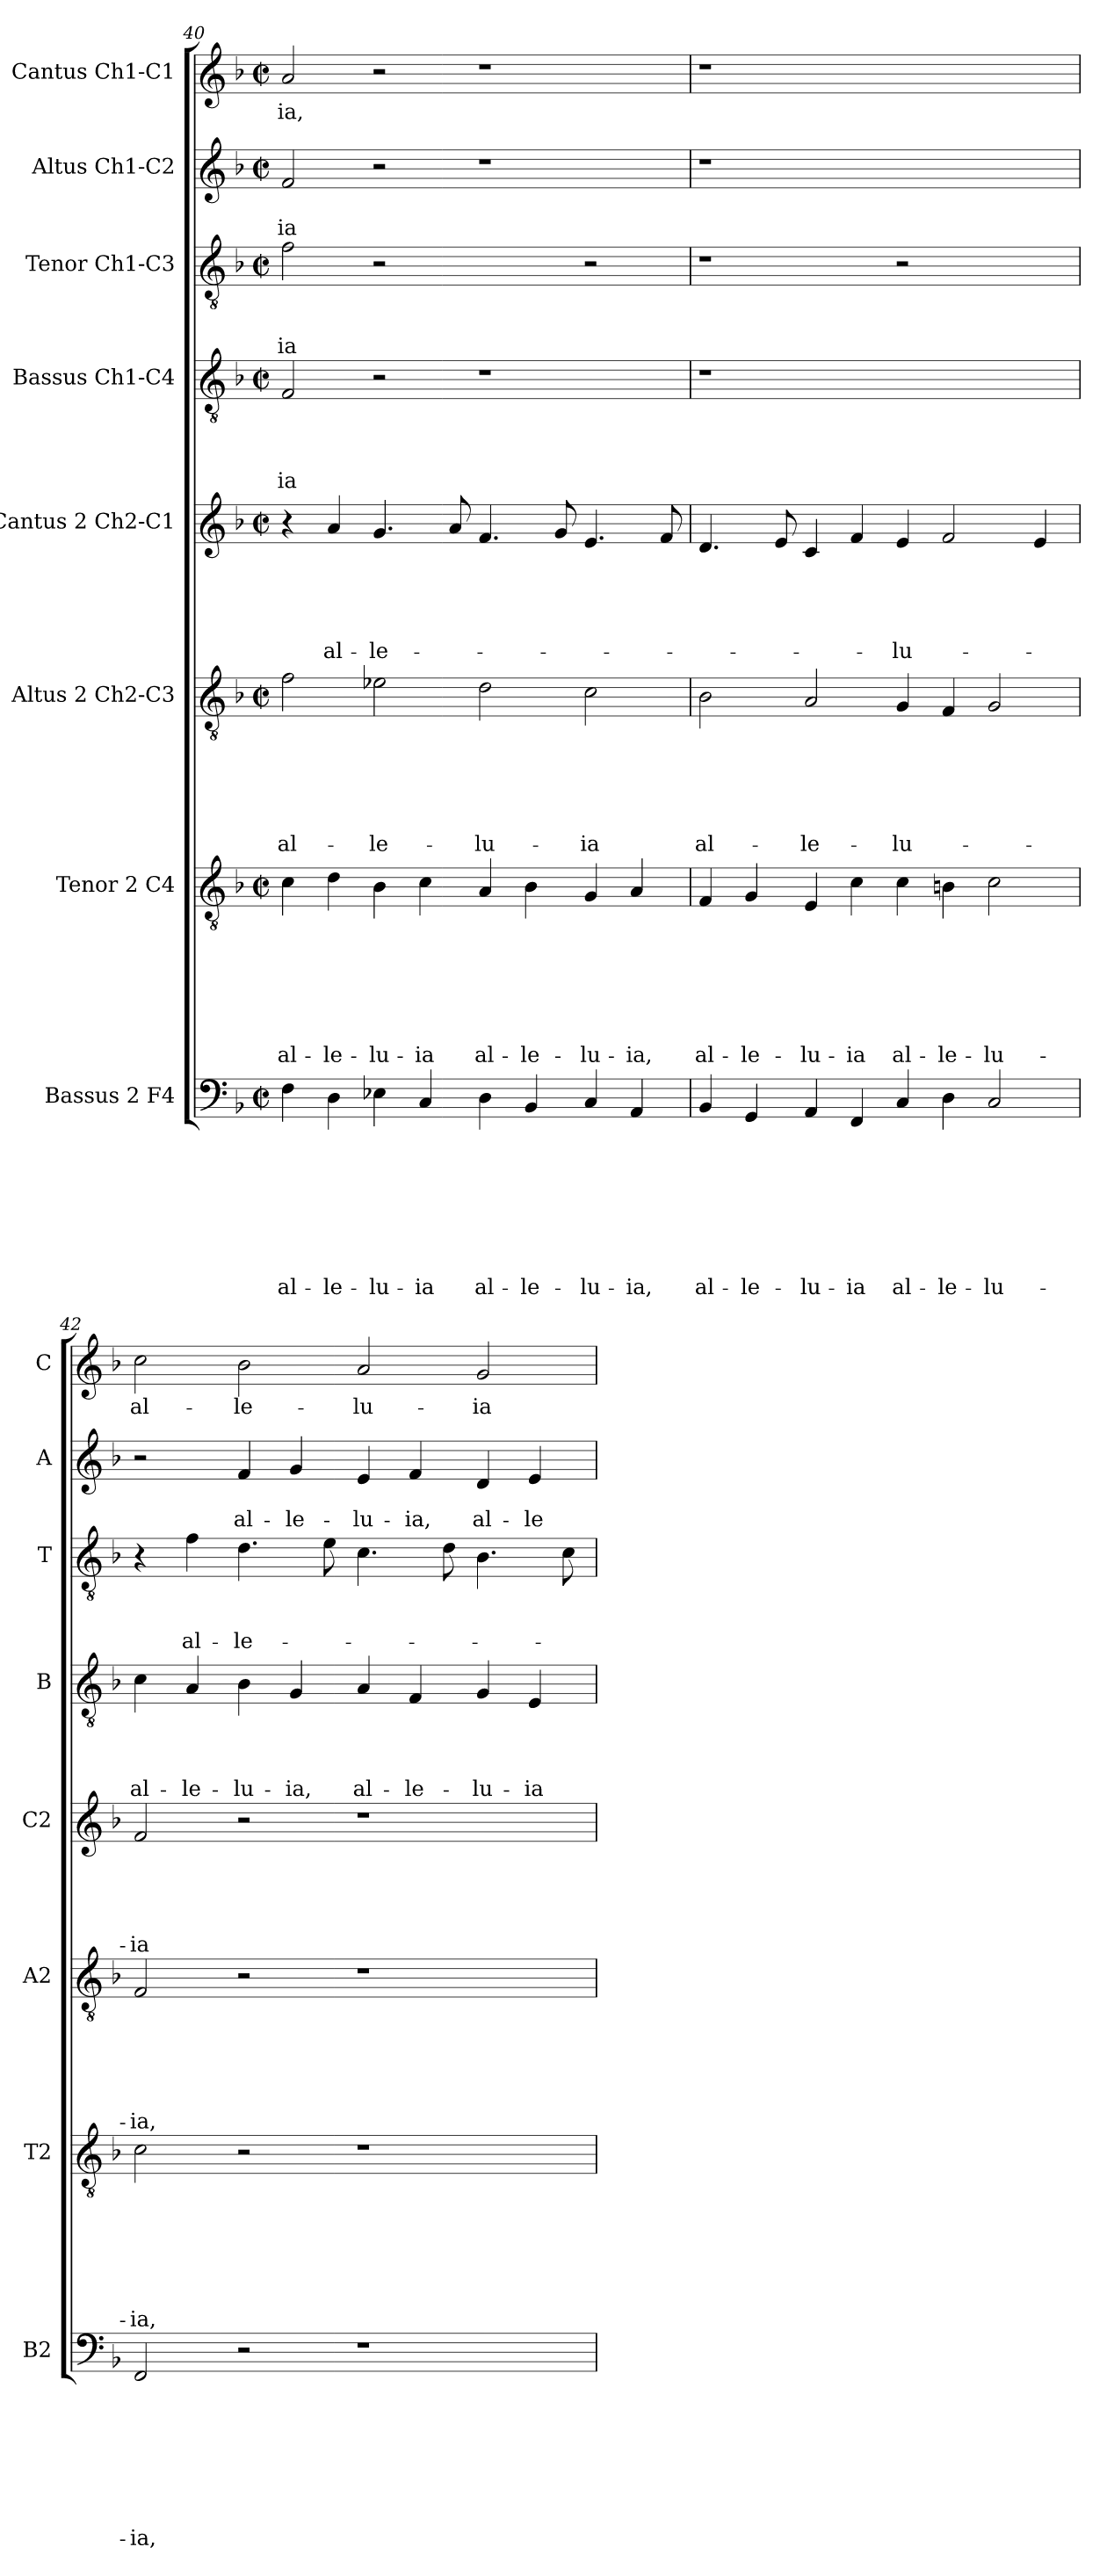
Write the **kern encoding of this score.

**kern	**text	**text	**text	**text	**text	**text	**text	**text	**kern	**text	**text	**text	**text	**text	**text	**text	**kern	**text	**text	**text	**text	**text	**text	**kern	**text	**text	**text	**text	**text	**kern	**text	**text	**text	**text	**kern	**text	**text	**text	**kern	**text	**text	**kern	**text
*part8	*part8	*part8	*part8	*part8	*part8	*part8	*part8	*part8	*part7	*part7	*part7	*part7	*part7	*part7	*part7	*part7	*part6	*part6	*part6	*part6	*part6	*part6	*part6	*part5	*part5	*part5	*part5	*part5	*part5	*part4	*part4	*part4	*part4	*part4	*part3	*part3	*part3	*part3	*part2	*part2	*part2	*part1	*part1
*staff8	*staff8	*staff8	*staff8	*staff8	*staff8	*staff8	*staff8	*staff8	*staff7	*staff7	*staff7	*staff7	*staff7	*staff7	*staff7	*staff7	*staff6	*staff6	*staff6	*staff6	*staff6	*staff6	*staff6	*staff5	*staff5	*staff5	*staff5	*staff5	*staff5	*staff4	*staff4	*staff4	*staff4	*staff4	*staff3	*staff3	*staff3	*staff3	*staff2	*staff2	*staff2	*staff1	*staff1
*I"Bassus 2 F4	*	*	*	*	*	*	*	*	*I"Tenor 2 C4	*	*	*	*	*	*	*	*I"Altus 2 Ch2-C3	*	*	*	*	*	*	*I"Cantus 2 Ch2-C1	*	*	*	*	*	*I"Bassus  Ch1-C4	*	*	*	*	*I"Tenor Ch1-C3	*	*	*	*I"Altus  Ch1-C2	*	*	*I"Cantus Ch1-C1	*
*I'B2	*	*	*	*	*	*	*	*	*I'T2	*	*	*	*	*	*	*	*I'A2	*	*	*	*	*	*	*I'C2	*	*	*	*	*	*I'B	*	*	*	*	*I'T	*	*	*	*I'A	*	*	*I'C	*
*clefF4	*	*	*	*	*	*	*	*	*clefGv2	*	*	*	*	*	*	*	*clefGv2	*	*	*	*	*	*	*clefG2	*	*	*	*	*	*clefGv2	*	*	*	*	*clefGv2	*	*	*	*clefG2	*	*	*clefG2	*
*k[b-]	*	*	*	*	*	*	*	*	*k[b-]	*	*	*	*	*	*	*	*k[b-]	*	*	*	*	*	*	*k[b-]	*	*	*	*	*	*k[b-]	*	*	*	*	*k[b-]	*	*	*	*k[b-]	*	*	*k[b-]	*
*F:	*	*	*	*	*	*	*	*	*F:	*	*	*	*	*	*	*	*F:	*	*	*	*	*	*	*F:	*	*	*	*	*	*F:	*	*	*	*	*F:	*	*	*	*F:	*	*	*F:	*
*M2/2	*	*	*	*	*	*	*	*	*M2/2	*	*	*	*	*	*	*	*M2/2	*	*	*	*	*	*	*M2/2	*	*	*	*	*	*M2/2	*	*	*	*	*M2/2	*	*	*	*M2/2	*	*	*M2/2	*
*met(c|)	*	*	*	*	*	*	*	*	*met(c|)	*	*	*	*	*	*	*	*met(c|)	*	*	*	*	*	*	*met(c|)	*	*	*	*	*	*met(c|)	*	*	*	*	*met(c|)	*	*	*	*met(c|)	*	*	*met(c|)	*
=40	=40	=40	=40	=40	=40	=40	=40	=40	=40	=40	=40	=40	=40	=40	=40	=40	=40	=40	=40	=40	=40	=40	=40	=40	=40	=40	=40	=40	=40	=40	=40	=40	=40	=40	=40	=40	=40	=40	=40	=40	=40	=40	=40
!	!	!	!	!	!	!	!	!LO:LY:b	!	!	!	!	!	!	!	!LO:LY:b	!	!	!	!	!	!	!LO:LY:b	!	!	!	!	!	!	!	!	!	!	!LO:LY:b	!	!	!	!LO:LY:b	!	!	!LO:LY:b	!	!LO:LY:b
4F\	.	.	.	.	.	.	.	al-	4c\	.	.	.	.	.	.	al-	2f\	.	.	.	.	.	al-	4r	.	.	.	.	.	2F/	.	.	.	-ia	2f\	.	.	-ia	2f/	.	-ia	2a/	-ia,
!	!	!	!	!	!	!	!	!LO:LY:b	!	!	!	!	!	!	!	!LO:LY:b	!	!	!	!	!	!	!	!	!	!	!	!	!LO:LY:b	!	!	!	!	!	!	!	!	!	!	!	!	!	!
4D\	.	.	.	.	.	.	.	-le-	4d\	.	.	.	.	.	.	-le-	.	.	.	.	.	.	.	4a/	.	.	.	.	al-	.	.	.	.	.	.	.	.	.	.	.	.	.	.
!	!	!	!	!	!	!	!	!LO:LY:b	!	!	!	!	!	!	!	!LO:LY:b	!	!	!	!	!	!	!LO:LY:b	!	!	!	!	!	!LO:LY:b	!	!	!	!	!	!	!	!	!	!	!	!	!	!
4E-X\	.	.	.	.	.	.	.	-lu-	4B-\	.	.	.	.	.	.	-lu-	2e-X\	.	.	.	.	.	-le-	4.g/	.	.	.	.	-le-	2r	.	.	.	.	2r	.	.	.	2r	.	.	2r	.
!	!	!	!	!	!	!	!	!LO:LY:b	!	!	!	!	!	!	!	!LO:LY:b	!	!	!	!	!	!	!	!	!	!	!	!	!	!	!	!	!	!	!	!	!	!	!	!	!	!	!
4C/	.	.	.	.	.	.	.	-ia	4c\	.	.	.	.	.	.	-ia	.	.	.	.	.	.	.	.	.	.	.	.	.	.	.	.	.	.	.	.	.	.	.	.	.	.	.
.	.	.	.	.	.	.	.	.	.	.	.	.	.	.	.	.	.	.	.	.	.	.	.	8a/	.	.	.	.	.	.	.	.	.	.	.	.	.	.	.	.	.	.	.
!	!	!	!	!	!	!	!	!LO:LY:b	!	!	!	!	!	!	!	!LO:LY:b	!	!	!	!	!	!	!LO:LY:b	!	!	!	!	!	!	!	!	!	!	!	!	!	!	!	!	!	!	!	!
4D\	.	.	.	.	.	.	.	al-	4A/	.	.	.	.	.	.	al-	2d\	.	.	.	.	.	-lu-	4.f/	.	.	.	.	.	1r	.	.	.	.	2ryy	.	.	.	1r	.	.	1r	.
!	!	!	!	!	!	!	!	!LO:LY:b	!	!	!	!	!	!	!	!LO:LY:b	!	!	!	!	!	!	!	!	!	!	!	!	!	!	!	!	!	!	!	!	!	!	!	!	!	!	!
4BB-/	.	.	.	.	.	.	.	-le-	4B-\	.	.	.	.	.	.	-le-	.	.	.	.	.	.	.	.	.	.	.	.	.	.	.	.	.	.	.	.	.	.	.	.	.	.	.
.	.	.	.	.	.	.	.	.	.	.	.	.	.	.	.	.	.	.	.	.	.	.	.	8g/	.	.	.	.	.	.	.	.	.	.	.	.	.	.	.	.	.	.	.
!	!	!	!	!	!	!	!	!LO:LY:b	!	!	!	!	!	!	!	!LO:LY:b	!	!	!	!	!	!	!LO:LY:b	!	!	!	!	!	!	!	!	!	!	!	!	!	!	!	!	!	!	!	!
4C/	.	.	.	.	.	.	.	-lu-	4G/	.	.	.	.	.	.	-lu-	2c\	.	.	.	.	.	-ia	4.e/	.	.	.	.	.	.	.	.	.	.	2r	.	.	.	.	.	.	.	.
!	!	!	!	!	!	!	!	!LO:LY:b	!	!	!	!	!	!	!	!LO:LY:b	!	!	!	!	!	!	!	!	!	!	!	!	!	!	!	!	!	!	!	!	!	!	!	!	!	!	!
4AA/	.	.	.	.	.	.	.	-ia,	4A/	.	.	.	.	.	.	-ia,	.	.	.	.	.	.	.	.	.	.	.	.	.	.	.	.	.	.	.	.	.	.	.	.	.	.	.
.	.	.	.	.	.	.	.	.	.	.	.	.	.	.	.	.	.	.	.	.	.	.	.	8f/	.	.	.	.	.	.	.	.	.	.	.	.	.	.	.	.	.	.	.
!!LO:LB:g=z
=41	=41	=41	=41	=41	=41	=41	=41	=41	=41	=41	=41	=41	=41	=41	=41	=41	=41	=41	=41	=41	=41	=41	=41	=41	=41	=41	=41	=41	=41	=41	=41	=41	=41	=41	=41	=41	=41	=41	=41	=41	=41	=41	=41
!	!	!	!	!	!	!	!	!LO:LY:b	!	!	!	!	!	!	!	!LO:LY:b	!	!	!	!	!	!	!LO:LY:b	!	!	!	!	!	!	!	!	!	!	!	!	!	!	!	!	!	!	!	!
4BB-/	.	.	.	.	.	.	.	al-	4F/	.	.	.	.	.	.	al-	2B-\	.	.	.	.	.	al-	4.d/	.	.	.	.	.	1r	.	.	.	.	1r	.	.	.	1r	.	.	1r	.
!	!	!	!	!	!	!	!	!LO:LY:b	!	!	!	!	!	!	!	!LO:LY:b	!	!	!	!	!	!	!	!	!	!	!	!	!	!	!	!	!	!	!	!	!	!	!	!	!	!	!
4GG/	.	.	.	.	.	.	.	-le-	4G/	.	.	.	.	.	.	-le-	.	.	.	.	.	.	.	.	.	.	.	.	.	.	.	.	.	.	.	.	.	.	.	.	.	.	.
.	.	.	.	.	.	.	.	.	.	.	.	.	.	.	.	.	.	.	.	.	.	.	.	8e/	.	.	.	.	.	.	.	.	.	.	.	.	.	.	.	.	.	.	.
!	!	!	!	!	!	!	!	!LO:LY:b	!	!	!	!	!	!	!	!LO:LY:b	!	!	!	!	!	!	!LO:LY:b	!	!	!	!	!	!	!	!	!	!	!	!	!	!	!	!	!	!	!	!
4AA/	.	.	.	.	.	.	.	-lu-	4E/	.	.	.	.	.	.	-lu-	2A/	.	.	.	.	.	-le-	4c/	.	.	.	.	.	.	.	.	.	.	.	.	.	.	.	.	.	.	.
!	!	!	!	!	!	!	!	!LO:LY:b	!	!	!	!	!	!	!	!LO:LY:b	!	!	!	!	!	!	!	!	!	!	!	!	!	!	!	!	!	!	!	!	!	!	!	!	!	!	!
4FF/	.	.	.	.	.	.	.	-ia	4c\	.	.	.	.	.	.	-ia	.	.	.	.	.	.	.	4f/	.	.	.	.	.	.	.	.	.	.	.	.	.	.	.	.	.	.	.
!	!	!	!	!	!	!	!	!LO:LY:b	!	!	!	!	!	!	!	!LO:LY:b	!	!	!	!	!	!	!LO:LY:b	!	!	!	!	!	!LO:LY:b	!	!	!	!	!	!	!	!	!	!	!	!	!	!
4C/	.	.	.	.	.	.	.	al-	4c\	.	.	.	.	.	.	al-	4G/	.	.	.	.	.	-lu-	4e/	.	.	.	.	-lu-	1ryy	.	.	.	.	2r	.	.	.	1ryy	.	.	1ryy	.
!	!	!	!	!	!	!	!	!LO:LY:b	!	!	!	!	!	!	!	!LO:LY:b	!	!	!	!	!	!	!	!	!	!	!	!	!	!	!	!	!	!	!	!	!	!	!	!	!	!	!
4D\	.	.	.	.	.	.	.	-le-	4Bn\	.	.	.	.	.	.	-le-	4F/	.	.	.	.	.	.	2f/	.	.	.	.	.	.	.	.	.	.	.	.	.	.	.	.	.	.	.
!	!	!	!	!	!	!	!	!LO:LY:b	!	!	!	!	!	!	!	!LO:LY:b	!	!	!	!	!	!	!	!	!	!	!	!	!	!	!	!	!	!	!	!	!	!	!	!	!	!	!
2C/	.	.	.	.	.	.	.	-lu-	2c\	.	.	.	.	.	.	-lu-	2G/	.	.	.	.	.	.	.	.	.	.	.	.	.	.	.	.	.	2ryy	.	.	.	.	.	.	.	.
.	.	.	.	.	.	.	.	.	.	.	.	.	.	.	.	.	.	.	.	.	.	.	.	4e/	.	.	.	.	.	.	.	.	.	.	.	.	.	.	.	.	.	.	.
=42	=42	=42	=42	=42	=42	=42	=42	=42	=42	=42	=42	=42	=42	=42	=42	=42	=42	=42	=42	=42	=42	=42	=42	=42	=42	=42	=42	=42	=42	=42	=42	=42	=42	=42	=42	=42	=42	=42	=42	=42	=42	=42	=42
!	!	!	!	!	!	!	!	!LO:LY:b	!	!	!	!	!	!	!	!LO:LY:b	!	!	!	!	!	!	!LO:LY:b	!	!	!	!	!	!LO:LY:b	!	!	!	!	!LO:LY:b	!	!	!	!	!	!	!	!	!LO:LY:b
2FF/	.	.	.	.	.	.	.	-ia,	2c\	.	.	.	.	.	.	-ia,	2F/	.	.	.	.	.	-ia,	2f/	.	.	.	.	-ia	4c\	.	.	.	al-	4r	.	.	.	2r	.	.	2cc\	al-
!	!	!	!	!	!	!	!	!	!	!	!	!	!	!	!	!	!	!	!	!	!	!	!	!	!	!	!	!	!	!	!	!	!	!LO:LY:b	!	!	!	!LO:LY:b	!	!	!	!	!
.	.	.	.	.	.	.	.	.	.	.	.	.	.	.	.	.	.	.	.	.	.	.	.	.	.	.	.	.	.	4A/	.	.	.	-le-	4f\	.	.	al-	.	.	.	.	.
!	!	!	!	!	!	!	!	!	!	!	!	!	!	!	!	!	!	!	!	!	!	!	!	!	!	!	!	!	!	!	!	!	!	!LO:LY:b	!	!	!	!LO:LY:b	!	!	!LO:LY:b	!	!LO:LY:b
2r	.	.	.	.	.	.	.	.	2r	.	.	.	.	.	.	.	2r	.	.	.	.	.	.	2r	.	.	.	.	.	4B-\	.	.	.	-lu-	4.d\	.	.	-le-	4f/	.	al-	2b-\	-le-
!	!	!	!	!	!	!	!	!	!	!	!	!	!	!	!	!	!	!	!	!	!	!	!	!	!	!	!	!	!	!	!	!	!	!LO:LY:b	!	!	!	!	!	!	!LO:LY:b	!	!
.	.	.	.	.	.	.	.	.	.	.	.	.	.	.	.	.	.	.	.	.	.	.	.	.	.	.	.	.	.	4G/	.	.	.	-ia,	.	.	.	.	4g/	.	-le-	.	.
.	.	.	.	.	.	.	.	.	.	.	.	.	.	.	.	.	.	.	.	.	.	.	.	.	.	.	.	.	.	.	.	.	.	.	8e\	.	.	.	.	.	.	.	.
!	!	!	!	!	!	!	!	!	!	!	!	!	!	!	!	!	!	!	!	!	!	!	!	!	!	!	!	!	!	!	!	!	!	!LO:LY:b	!	!	!	!	!	!	!LO:LY:b	!	!LO:LY:b
1r	.	.	.	.	.	.	.	.	1r	.	.	.	.	.	.	.	1r	.	.	.	.	.	.	1r	.	.	.	.	.	4A/	.	.	.	al-	4.c\	.	.	.	4e/	.	-lu-	2a/	-lu-
!	!	!	!	!	!	!	!	!	!	!	!	!	!	!	!	!	!	!	!	!	!	!	!	!	!	!	!	!	!	!	!	!	!	!LO:LY:b	!	!	!	!	!	!	!LO:LY:b	!	!
.	.	.	.	.	.	.	.	.	.	.	.	.	.	.	.	.	.	.	.	.	.	.	.	.	.	.	.	.	.	4F/	.	.	.	-le-	.	.	.	.	4f/	.	-ia,	.	.
.	.	.	.	.	.	.	.	.	.	.	.	.	.	.	.	.	.	.	.	.	.	.	.	.	.	.	.	.	.	.	.	.	.	.	8d\	.	.	.	.	.	.	.	.
!	!	!	!	!	!	!	!	!	!	!	!	!	!	!	!	!	!	!	!	!	!	!	!	!	!	!	!	!	!	!	!	!	!	!LO:LY:b	!	!	!	!	!	!	!LO:LY:b	!	!LO:LY:b
.	.	.	.	.	.	.	.	.	.	.	.	.	.	.	.	.	.	.	.	.	.	.	.	.	.	.	.	.	.	4G/	.	.	.	-lu-	4.B-\	.	.	.	4d/	.	al-	2g/	-ia
!	!	!	!	!	!	!	!	!	!	!	!	!	!	!	!	!	!	!	!	!	!	!	!	!	!	!	!	!	!	!	!	!	!	!LO:LY:b	!	!	!	!	!	!	!LO:LY:b	!	!
.	.	.	.	.	.	.	.	.	.	.	.	.	.	.	.	.	.	.	.	.	.	.	.	.	.	.	.	.	.	4E/	.	.	.	-ia	.	.	.	.	4e/	.	-le-	.	.
.	.	.	.	.	.	.	.	.	.	.	.	.	.	.	.	.	.	.	.	.	.	.	.	.	.	.	.	.	.	.	.	.	.	.	8c\	.	.	.	.	.	.	.	.
=	=	=	=	=	=	=	=	=	=	=	=	=	=	=	=	=	=	=	=	=	=	=	=	=	=	=	=	=	=	=	=	=	=	=	=	=	=	=	=	=	=	=	=
*-	*-	*-	*-	*-	*-	*-	*-	*-	*-	*-	*-	*-	*-	*-	*-	*-	*-	*-	*-	*-	*-	*-	*-	*-	*-	*-	*-	*-	*-	*-	*-	*-	*-	*-	*-	*-	*-	*-	*-	*-	*-	*-	*-
